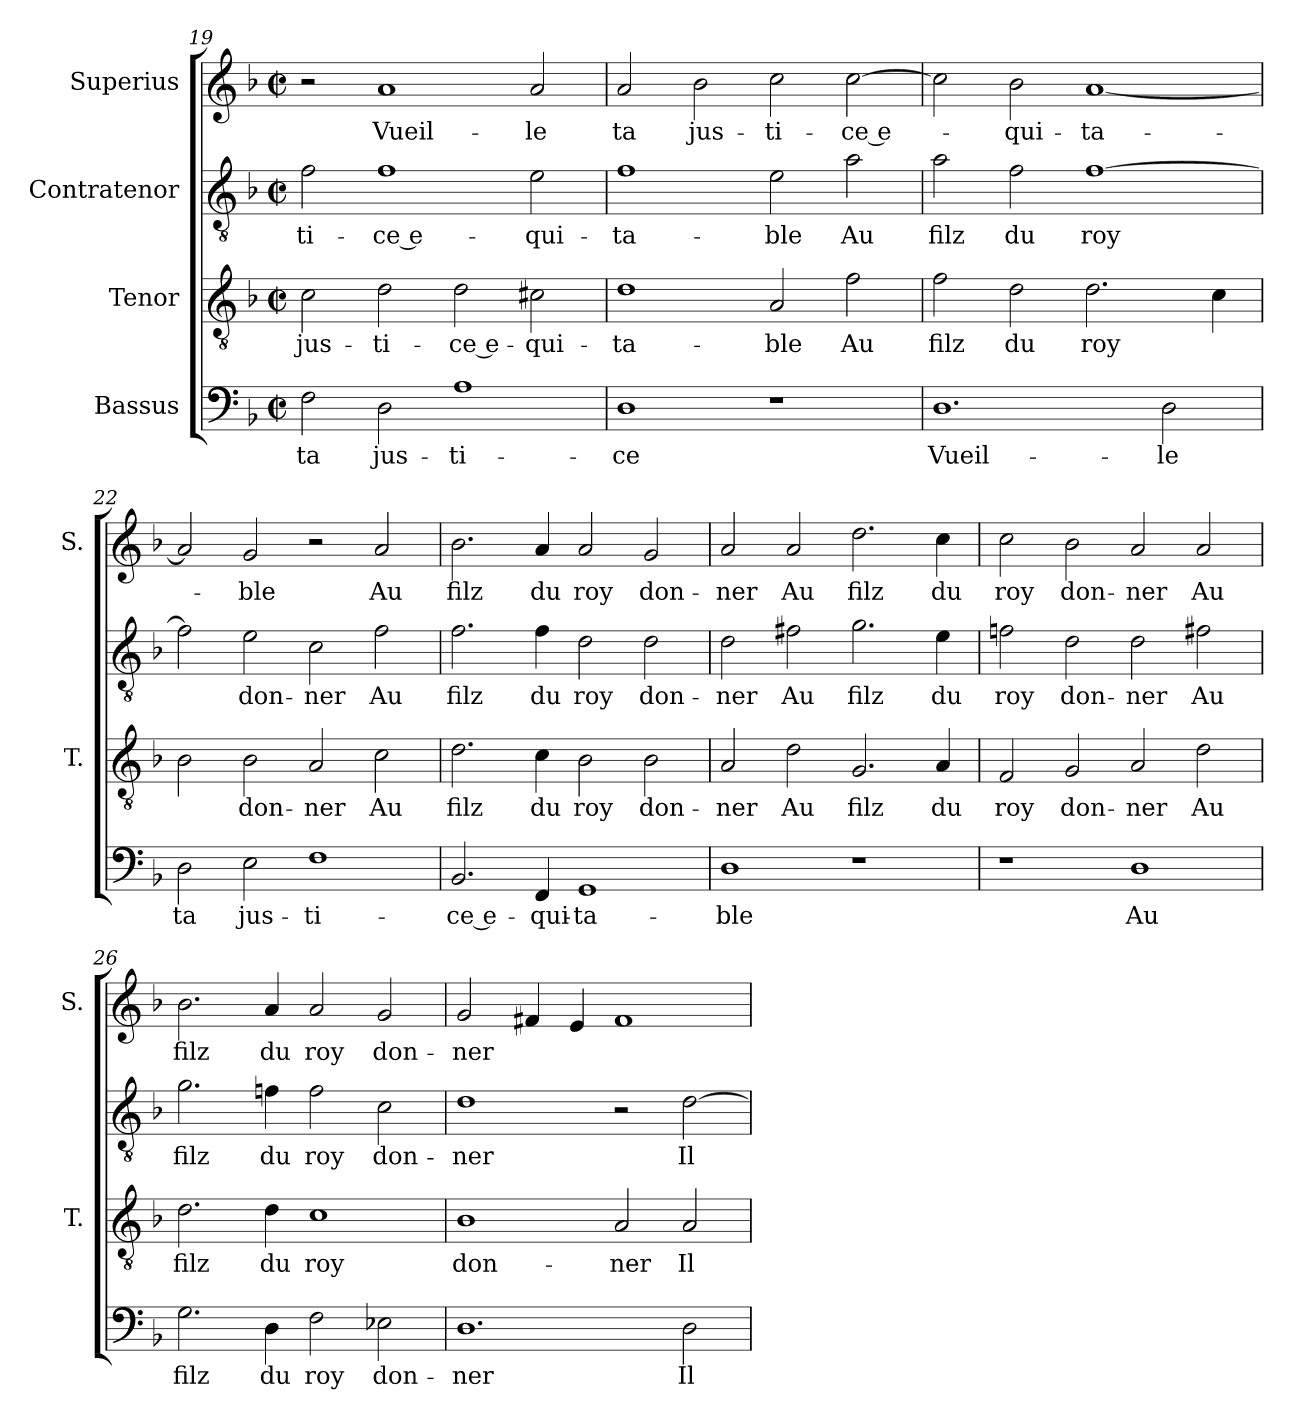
**kern	**text	**kern	**text	**kern	**text	**kern	**text
*part4	*part4	*part3	*part3	*part2	*part2	*part1	*part1
*staff4	*staff4	*staff3	*staff3	*staff2	*staff2	*staff1	*staff1
*I"Bassus	*	*I"Tenor	*	*I"Contratenor	*	*I"Superius	*
*	*	*I'T.	*	*	*	*I'S.	*
*clefF4	*	*clefGv2	*	*clefGv2	*	*clefG2	*
*k[b-]	*	*k[b-]	*	*k[b-]	*	*k[b-]	*
*F:	*	*F:	*	*F:	*	*F:	*
*M2/2	*	*M2/2	*	*M2/2	*	*M2/2	*
*met(c|)	*	*met(c|)	*	*met(c|)	*	*met(c|)	*
=19	=19	=19	=19	=19	=19	=19	=19
2F\	ta	2c\	jus-	2f\	-ti-	2r	.
2D\	jus-	2d\	-ti-	1f\	-ce e-	1a/	Vueil-
1A\	-ti-	2d\	-ce e-	.	.	.	.
.	.	2c#X\	-qui-	2e\	-qui-	2a/	-le
=20	=20	=20	=20	=20	=20	=20	=20
1D\	-ce	1d\	-ta-	1f\	-ta-	2a/	ta
.	.	.	.	.	.	2b-\	jus-
1r	.	2A/	-ble	2e\	-ble	2cc\	-ti-
.	.	2f\	Au	2a\	Au	[2cc\	-ce e-
!!LO:LB:g=z
=21	=21	=21	=21	=21	=21	=21	=21
1.D\	Vueil-	2f\	filz	2a\	filz	2cc\]	.
.	.	2d\	du	2f\	du	2b-\	-qui-
.	.	2.d\	roy	[1f\	roy	[1a/	-ta-
2D\	-le	.	.	.	.	.	.
.	.	4c\	.	.	.	.	.
=22	=22	=22	=22	=22	=22	=22	=22
2D\	ta	2B-\	.	2f\]	.	2a/]	.
2E\	jus-	2B-\	don-	2e\	don-	2g/	-ble
1F\	-ti-	2A/	-ner	2c\	-ner	2r	.
.	.	2c\	Au	2f\	Au	2a/	Au
=23	=23	=23	=23	=23	=23	=23	=23
2.BB-/	-ce e-	2.d\	filz	2.f\	filz	2.b-\	filz
4FF/	-qui-	4c\	du	4f\	du	4a/	du
1GG/	-ta-	2B-\	roy	2d\	roy	2a/	roy
.	.	2B-\	don-	2d\	don-	2g/	don-
=24	=24	=24	=24	=24	=24	=24	=24
1D\	-ble	2A/	-ner	2d\	-ner	2a/	-ner
.	.	2d\	Au	2f#X\	Au	2a/	Au
1r	.	2.G/	filz	2.g\	filz	2.dd\	filz
.	.	4A/	du	4e\	du	4cc\	du
=25	=25	=25	=25	=25	=25	=25	=25
1r	.	2F/	roy	2fn\	roy	2cc\	roy
.	.	2G/	don-	2d\	don-	2b-\	don-
1D\	Au	2A/	-ner	2d\	-ner	2a/	-ner
.	.	2d\	Au	2f#X\	Au	2a/	Au
!!LO:LB:g=z
=26	=26	=26	=26	=26	=26	=26	=26
2.G\	filz	2.d\	filz	2.g\	filz	2.b-\	filz
4D\	du	4d\	du	4fn\	du	4a/	du
2F\	roy	1c\	roy	2f\	roy	2a/	roy
2E-X\	don-	.	.	2c\	don-	2g/	don-
=27	=27	=27	=27	=27	=27	=27	=27
1.D\	-ner	1B-\	don-	1d\	-ner	2g/	-ner
.	.	.	.	.	.	4f#X/	.
.	.	.	.	.	.	4e/	.
.	.	2A/	-ner	2r	.	1f#/	.
2D\	Il	2A/	Il	[2d\	Il	.	.
=	=	=	=	=	=	=	=
*-	*-	*-	*-	*-	*-	*-	*-
